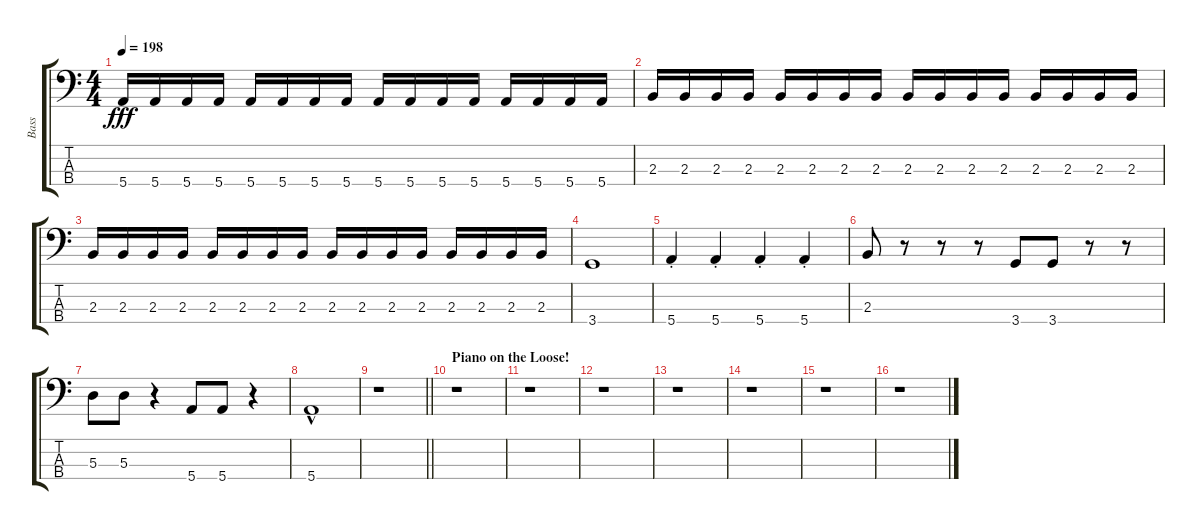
\track ("Bass" "Bass") {instrument electricbassfinger}
\staff {score tabs}
\tuning (G2 D2 A1 E1) {hide}
\ts (4 4)
\tempo 198
\clef f4
\ks c
5.4.16{dy fff} 5.4.16 5.4.16 5.4.16 5.4.16 5.4.16 5.4.16 5.4.16 5.4.16 5.4.16 5.4.16 5.4.16 5.4.16 5.4.16 5.4.16 5.4.16 |
2.3.16 2.3.16 2.3.16 2.3.16 2.3.16 2.3.16 2.3.16 2.3.16 2.3.16 2.3.16 2.3.16 2.3.16 2.3.16 2.3.16 2.3.16 2.3.16 |
2.3.16 2.3.16 2.3.16 2.3.16 2.3.16 2.3.16 2.3.16 2.3.16 2.3.16 2.3.16 2.3.16 2.3.16 2.3.16 2.3.16 2.3.16 2.3.16 |
3.4.1 |
5.4{st}.4 5.4{st}.4 5.4{st}.4 5.4{st}.4 |
2.3.8 r.8 r.8 r.8 3.4.8 3.4.8 r.8 r.8 |
5.3.8 5.3.8 r.4 5.4.8 5.4.8 r.4 |
5.4{hac}.1 |
\barLineRight lightlight
r.1 |
\section ("" "Piano on the Loose!")
r.1 |
r.1 |
r.1 |
r.1 |
r.1 |
r.1 |
r.1
